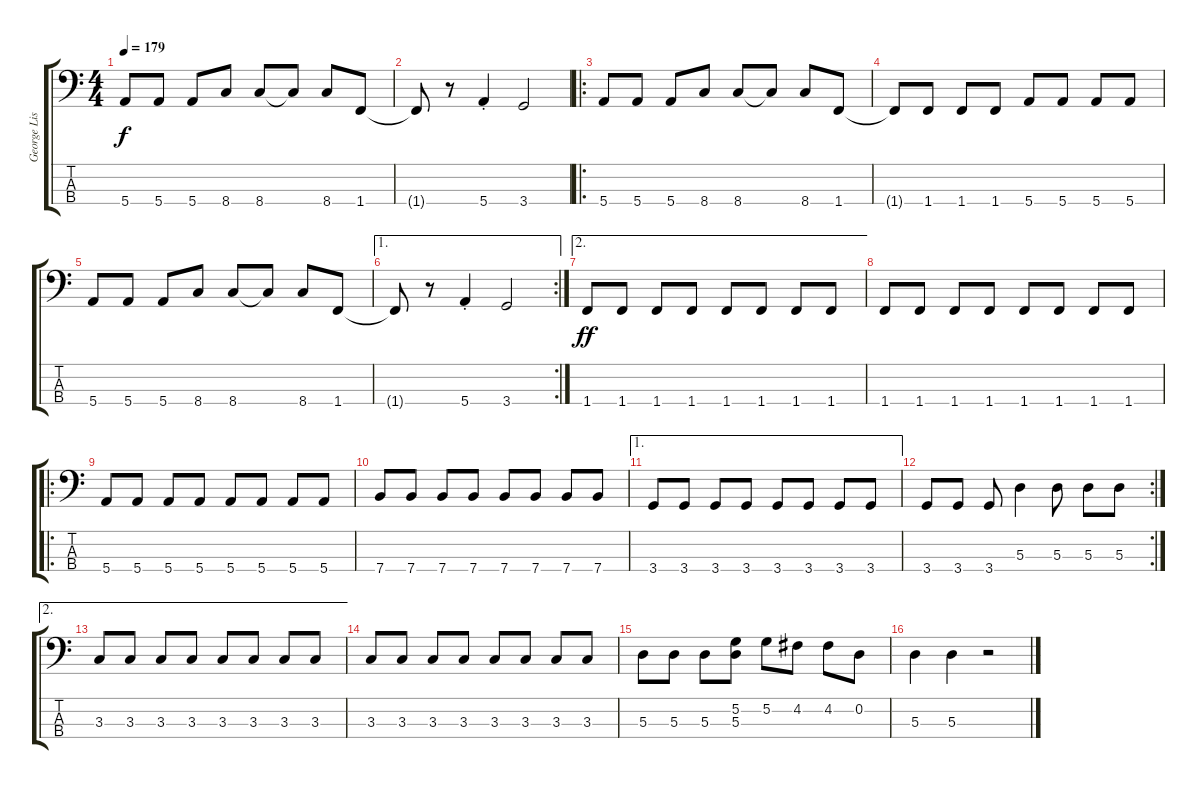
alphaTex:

\track ("George Listing" "George Lis") {instrument electricbassfinger}
\staff {score tabs}
\tuning (G2 D2 A1 E1) {hide}
\ts (4 4)
\tempo 179
\clef f4
\ks c
5.4.8{dy f} 5.4.8 5.4.8 8.4.8 8.4.8 8.4{t}.8 8.4.8 1.4.8 |
1.4{t}.8 r.8 5.4{st}.4 3.4.2 |
\ro
5.4.8 5.4.8 5.4.8 8.4.8 8.4.8 8.4{t}.8 8.4.8 1.4.8 |
1.4{t}.8 1.4.8 1.4.8 1.4.8 5.4.8 5.4.8 5.4.8 5.4.8 |
5.4.8 5.4.8 5.4.8 8.4.8 8.4.8 8.4{t}.8 8.4.8 1.4.8 |
\ae 1
\rc 2
1.4{t}.8 r.8 5.4{st}.4 3.4.2 |
\ae 2
1.4.8{dy ff} 1.4.8 1.4.8 1.4.8 1.4.8 1.4.8 1.4.8 1.4.8 |
1.4.8 1.4.8 1.4.8 1.4.8 1.4.8 1.4.8 1.4.8 1.4.8 |
\ro
5.4.8 5.4.8 5.4.8 5.4.8 5.4.8 5.4.8 5.4.8 5.4.8 |
7.4.8 7.4.8 7.4.8 7.4.8 7.4.8 7.4.8 7.4.8 7.4.8 |
\ae 1
3.4.8 3.4.8 3.4.8 3.4.8 3.4.8 3.4.8 3.4.8 3.4.8 |
\rc 2
3.4.8 3.4.8 3.4.8 5.3.4 5.3.8 5.3.8 5.3.8 |
\ae 2
3.3.8 3.3.8 3.3.8 3.3.8 3.3.8 3.3.8 3.3.8 3.3.8 |
3.3.8 3.3.8 3.3.8 3.3.8 3.3.8 3.3.8 3.3.8 3.3.8 |
5.3.8 5.3.8 5.3.8 (5.2 5.3).8 5.2.8 4.2.8 4.2.8 0.2.8 |
5.3.4 5.3.4 r.2
